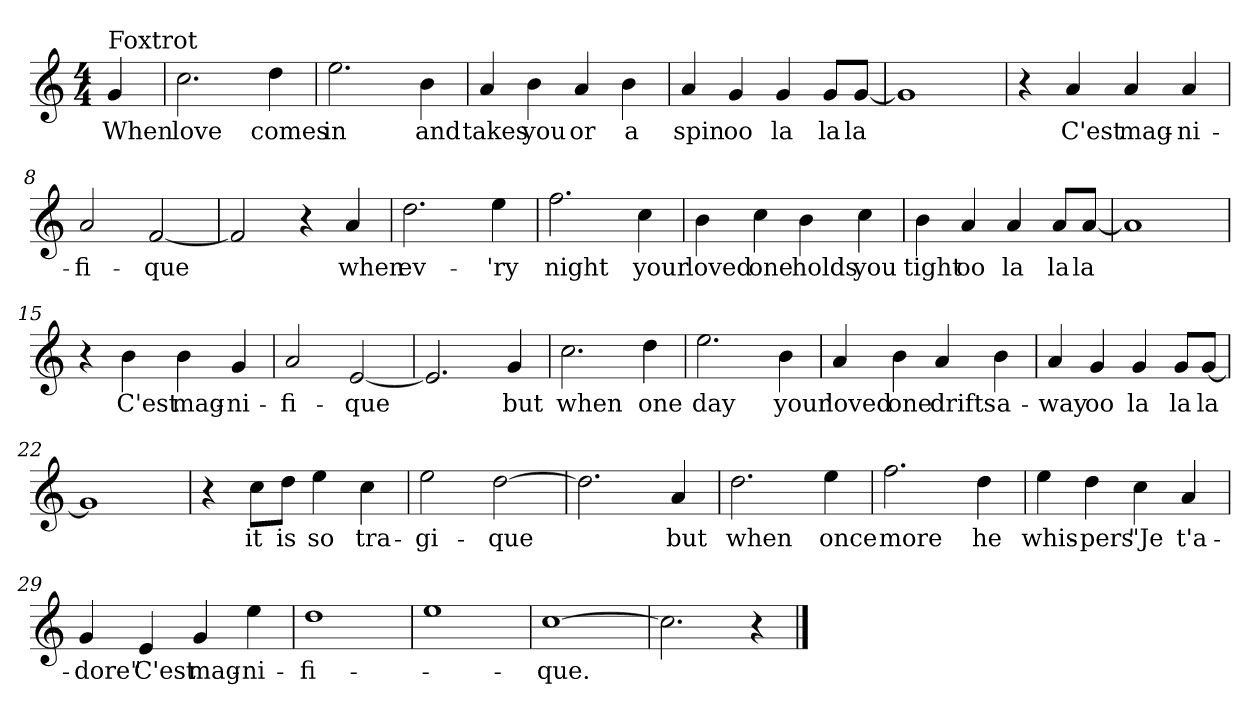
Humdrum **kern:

**kern	**text
*part1	*part1
*staff1	*staff1
*clefG2	*
*k[]	*
*C:	*
*M4/4	*
=1	=1
!LO:TX:a:t=Foxtrot	!
!	!LO:LY:b
4g/	When
=2	=2
!	!LO:LY:b
2.cc\	love
!	!LO:LY:b
4dd\	comes
=3	=3
!	!LO:LY:b
2.ee\	in
!	!LO:LY:b
4b\	and
=4	=4
!	!LO:LY:b
4a/	takes
!	!LO:LY:b
4b\	you
!	!LO:LY:b
4a/	or
!	!LO:LY:b
4b\	a
=5	=5
!	!LO:LY:b
4a/	spin
!	!LO:LY:b
4g/	oo
!	!LO:LY:b
4g/	la
!	!LO:LY:b
8g/L	la
!	!LO:LY:b
[8g/J	la
=6	=6
1g]	.
!!LO:LB:g=z
=7	=7
4r	.
!	!LO:LY:b
4a/	C'est
!	!LO:LY:b
4a/	mag-
!	!LO:LY:b
4a/	-ni-
=8	=8
!	!LO:LY:b
2a/	-fi-
!	!LO:LY:b
[2f/	-que
=9	=9
2f/]	.
4r	.
!	!LO:LY:b
4a/	when
=10	=10
!	!LO:LY:b
2.dd\	ev-
!	!LO:LY:b
4ee\	-'ry
=11	=11
!	!LO:LY:b
2.ff\	night
!	!LO:LY:b
4cc\	your
=12	=12
!	!LO:LY:b
4b\	loved
!	!LO:LY:b
4cc\	one
!	!LO:LY:b
4b\	holds
!	!LO:LY:b
4cc\	you
!!LO:LB:g=z
=13	=13
!	!LO:LY:b
4b\	tight
!	!LO:LY:b
4a/	oo
!	!LO:LY:b
4a/	la
!	!LO:LY:b
8a/L	la
!	!LO:LY:b
[8a/J	la
=14	=14
1a]	.
=15	=15
4r	.
!	!LO:LY:b
4b\	C'est
!	!LO:LY:b
4b\	mag-
!	!LO:LY:b
4g/	-ni-
=16	=16
!	!LO:LY:b
2a/	-fi-
!	!LO:LY:b
[2e/	-que
=17	=17
2.e/]	.
!	!LO:LY:b
4g/	but
=18	=18
!	!LO:LY:b
2.cc\	when
!	!LO:LY:b
4dd\	one
!!LO:LB:g=z
=19	=19
!	!LO:LY:b
2.ee\	day
!	!LO:LY:b
4b\	your
=20	=20
!	!LO:LY:b
4a/	loved
!	!LO:LY:b
4b\	one
!	!LO:LY:b
4a/	drifts
!	!LO:LY:b
4b\	a-
=21	=21
!	!LO:LY:b
4a/	-way
!	!LO:LY:b
4g/	oo
!	!LO:LY:b
4g/	la
!	!LO:LY:b
8g/L	la
!	!LO:LY:b
[8g/J	la
=22	=22
1g]	.
=23	=23
4r	.
!	!LO:LY:b
8cc\L	it
!	!LO:LY:b
8dd\J	is
!	!LO:LY:b
4ee\	so
!	!LO:LY:b
4cc\	tra-
=24	=24
!	!LO:LY:b
2ee\	-gi-
!	!LO:LY:b
[2dd\	-que
!!LO:LB:g=z
=25	=25
2.dd\]	.
!	!LO:LY:b
4a/	but
=26	=26
!	!LO:LY:b
2.dd\	when
!	!LO:LY:b
4ee\	once
=27	=27
!	!LO:LY:b
2.ff\	more
!	!LO:LY:b
4dd\	he
=28	=28
!	!LO:LY:b
4ee\	whis-
!	!LO:LY:b
4dd\	-pers
!	!LO:LY:b
4cc\	"Je
!	!LO:LY:b
4a/	t'a-
=29	=29
!	!LO:LY:b
4g/	-dore"
!	!LO:LY:b
4e/	C'est
!	!LO:LY:b
4g/	mag-
!	!LO:LY:b
4ee\	-ni-
=30	=30
!	!LO:LY:b
1dd	-fi-
!!LO:LB:g=z
=31	=31
1ee	.
=32	=32
!	!LO:LY:b
[1cc	-que.
=33	=33
2.cc\]	.
4r	.
==	==
*-	*-
